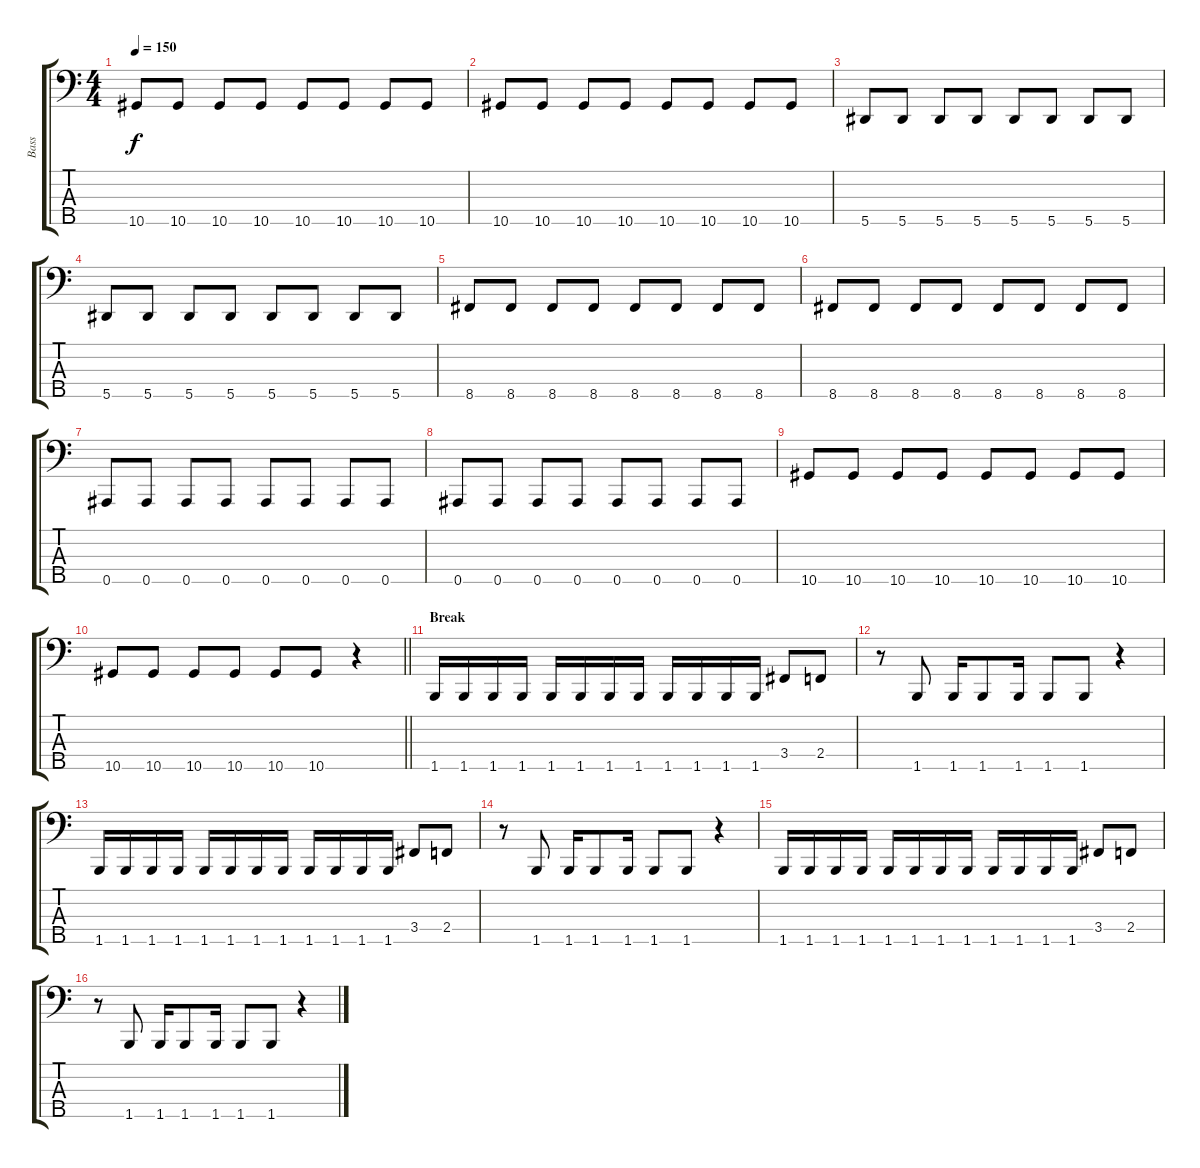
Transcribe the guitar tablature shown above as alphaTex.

\track ("Bass" "Bass") {instrument electricbassfinger}
\staff {score tabs}
\tuning (Gb2 Db2 Ab1 Eb1 Bb0) {hide}
\ts (4 4)
\tempo 150
\clef f4
\ks c
10.5.8{dy f} 10.5.8 10.5.8 10.5.8 10.5.8 10.5.8 10.5.8 10.5.8 |
10.5.8 10.5.8 10.5.8 10.5.8 10.5.8 10.5.8 10.5.8 10.5.8 |
5.5.8 5.5.8 5.5.8 5.5.8 5.5.8 5.5.8 5.5.8 5.5.8 |
5.5.8 5.5.8 5.5.8 5.5.8 5.5.8 5.5.8 5.5.8 5.5.8 |
8.5.8 8.5.8 8.5.8 8.5.8 8.5.8 8.5.8 8.5.8 8.5.8 |
8.5.8 8.5.8 8.5.8 8.5.8 8.5.8 8.5.8 8.5.8 8.5.8 |
0.5.8 0.5.8 0.5.8 0.5.8 0.5.8 0.5.8 0.5.8 0.5.8 |
0.5.8 0.5.8 0.5.8 0.5.8 0.5.8 0.5.8 0.5.8 0.5.8 |
10.5.8 10.5.8 10.5.8 10.5.8 10.5.8 10.5.8 10.5.8 10.5.8 |
\barLineRight lightlight
10.5.8 10.5.8 10.5.8 10.5.8 10.5.8 10.5.8 r.4 |
\section ("" "Break")
1.5.16 1.5.16 1.5.16 1.5.16 1.5.16 1.5.16 1.5.16 1.5.16 1.5.16 1.5.16 1.5.16 1.5.16 3.4.8 2.4.8 |
r.8 1.5.8 1.5.16 1.5.8 1.5.16 1.5.8 1.5.8 r.4 |
1.5.16 1.5.16 1.5.16 1.5.16 1.5.16 1.5.16 1.5.16 1.5.16 1.5.16 1.5.16 1.5.16 1.5.16 3.4.8 2.4.8 |
r.8 1.5.8 1.5.16 1.5.8 1.5.16 1.5.8 1.5.8 r.4 |
1.5.16 1.5.16 1.5.16 1.5.16 1.5.16 1.5.16 1.5.16 1.5.16 1.5.16 1.5.16 1.5.16 1.5.16 3.4.8 2.4.8 |
r.8 1.5.8 1.5.16 1.5.8 1.5.16 1.5.8 1.5.8 r.4
